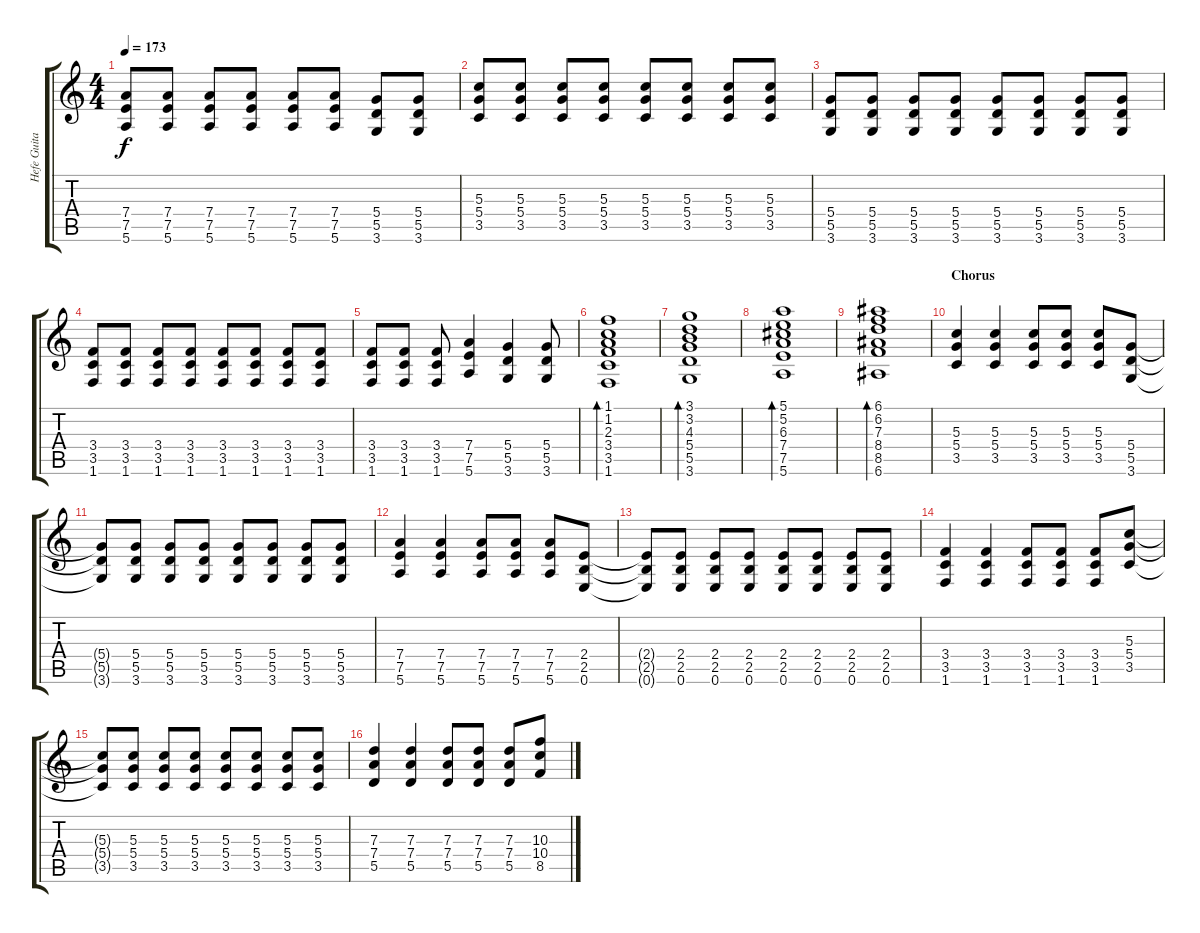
\track ("Hefe Guitar 1" "Hefe Guita") {instrument distortionguitar}
\staff {score tabs}
\tuning (E4 B3 G3 D3 A2 E2) {hide}
\ts (4 4)
\tempo 173
\clef g2
\ks c
(7.4 7.5 5.6).8{dy f} (7.4 7.5 5.6).8 (7.4 7.5 5.6).8 (7.4 7.5 5.6).8 (7.4 7.5 5.6).8 (7.4 7.5 5.6).8 (5.4 5.5 3.6).8 (5.4 5.5 3.6).8 |
(5.3 5.4 3.5).8 (5.3 5.4 3.5).8 (5.3 5.4 3.5).8 (5.3 5.4 3.5).8 (5.3 5.4 3.5).8 (5.3 5.4 3.5).8 (5.3 5.4 3.5).8 (5.3 5.4 3.5).8 |
(5.4 5.5 3.6).8 (5.4 5.5 3.6).8 (5.4 5.5 3.6).8 (5.4 5.5 3.6).8 (5.4 5.5 3.6).8 (5.4 5.5 3.6).8 (5.4 5.5 3.6).8 (5.4 5.5 3.6).8 |
(3.4 3.5 1.6).8 (3.4 3.5 1.6).8 (3.4 3.5 1.6).8 (3.4 3.5 1.6).8 (3.4 3.5 1.6).8 (3.4 3.5 1.6).8 (3.4 3.5 1.6).8 (3.4 3.5 1.6).8 |
(3.4 3.5 1.6).8 (3.4 3.5 1.6).8 (3.4 3.5 1.6).8 (7.4 7.5 5.6).4 (5.4 5.5 3.6).4 (5.4 5.5 3.6).8 |
(1.1 1.2 2.3 3.4 3.5 1.6).1{bd 240} |
(3.1 3.2 4.3 5.4 5.5 3.6).1{bd 240} |
(5.1 5.2 6.3 7.4 7.5 5.6).1{bd 240} |
(6.1 6.2 7.3 8.4 8.5 6.6).1{bd 240} |
\section ("" "Chorus")
(5.3 5.4 3.5).4 (5.3 5.4 3.5).4 (5.3 5.4 3.5).8 (5.3 5.4 3.5).8 (5.3 5.4 3.5).8 (5.4 5.5 3.6).8 |
(5.4{t} 5.5{t} 3.6{t}).8 (5.4 5.5 3.6).8 (5.4 5.5 3.6).8 (5.4 5.5 3.6).8 (5.4 5.5 3.6).8 (5.4 5.5 3.6).8 (5.4 5.5 3.6).8 (5.4 5.5 3.6).8 |
(7.4 7.5 5.6).4 (7.4 7.5 5.6).4 (7.4 7.5 5.6).8 (7.4 7.5 5.6).8 (7.4 7.5 5.6).8 (2.4 2.5 0.6).8 |
(2.4{t} 2.5{t} 0.6{t}).8 (2.4 2.5 0.6).8 (2.4 2.5 0.6).8 (2.4 2.5 0.6).8 (2.4 2.5 0.6).8 (2.4 2.5 0.6).8 (2.4 2.5 0.6).8 (2.4 2.5 0.6).8 |
(3.4 3.5 1.6).4 (3.4 3.5 1.6).4 (3.4 3.5 1.6).8 (3.4 3.5 1.6).8 (3.4 3.5 1.6).8 (5.3 5.4 3.5).8 |
(5.3{t} 5.4{t} 3.5{t}).8 (5.3 5.4 3.5).8 (5.3 5.4 3.5).8 (5.3 5.4 3.5).8 (5.3 5.4 3.5).8 (5.3 5.4 3.5).8 (5.3 5.4 3.5).8 (5.3 5.4 3.5).8 |
(7.3 7.4 5.5).4 (7.3 7.4 5.5).4 (7.3 7.4 5.5).8 (7.3 7.4 5.5).8 (7.3 7.4 5.5).8 (10.3 10.4 8.5).8
